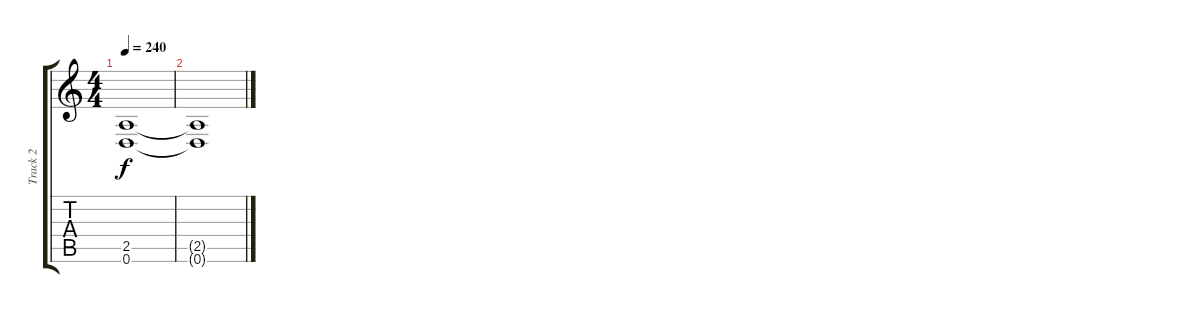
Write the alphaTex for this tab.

\track ("Track 2" "Track 2") {instrument overdrivenguitar}
\staff {score tabs}
\tuning (D4 A3 F3 C3 G2 D2) {hide}
\ts (4 4)
\tempo 240
\clef g2
\ks c
(2.5 0.6).1{dy f} |
(2.5{t} 0.6{t}).1
